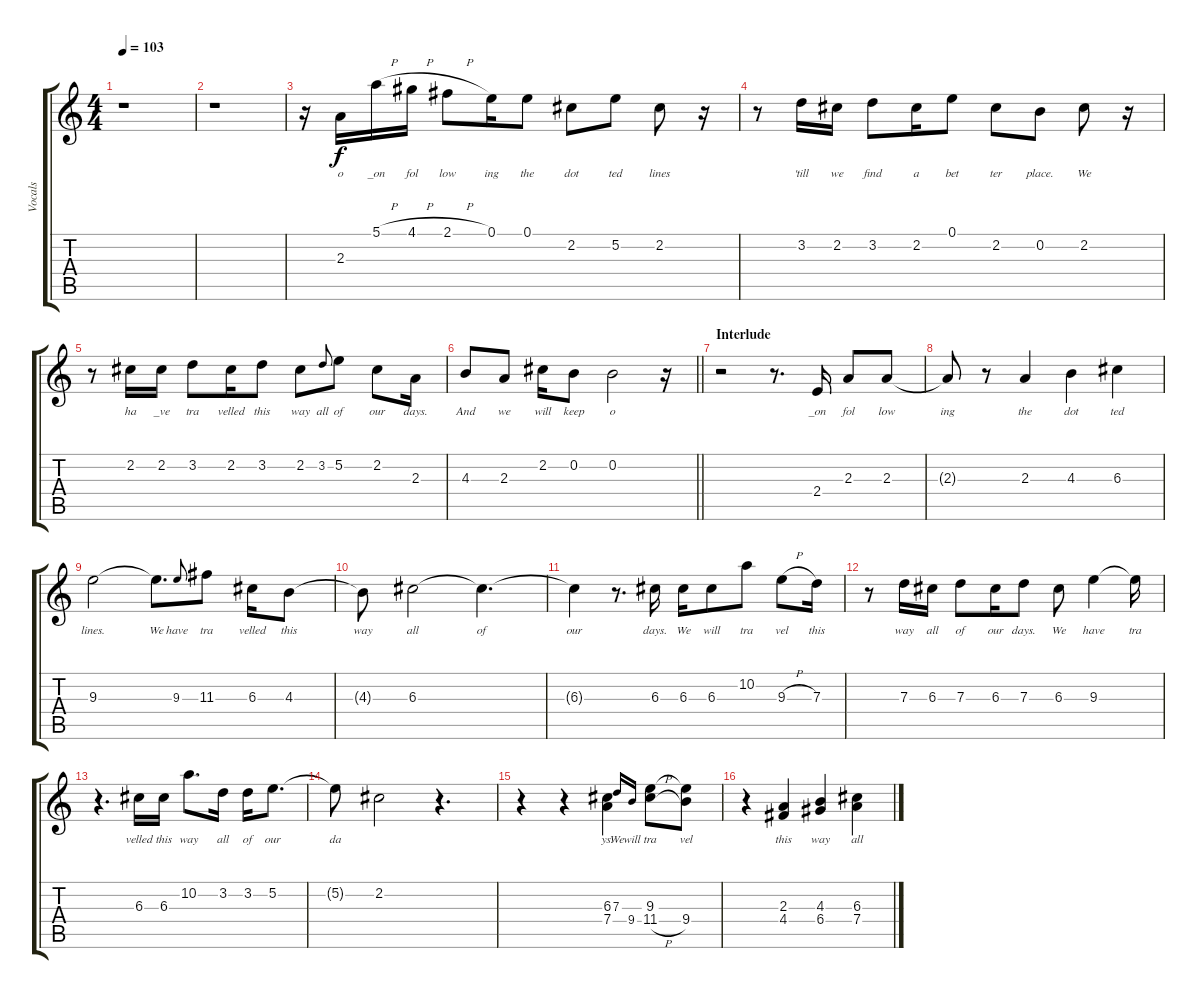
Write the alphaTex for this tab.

\track ("Vocals" "Vocals") {instrument acousticguitarsteel}
\staff {score tabs}
\tuning (E4 B3 G3 D3 A2 E2) {hide}
\ts (4 4)
\tempo 103
\clef g2
\ks c
r.1{dy f} |
r.1 |
r.16 2.3.16{lyrics (0 "o") lyrics (1 "") lyrics (2 "") lyrics (3 "") lyrics (4 "")} 5.1{h}.16{lyrics (0 "_on") lyrics (1 "") lyrics (2 "") lyrics (3 "") lyrics (4 "")} 4.1{h}.16{lyrics (0 "fol") lyrics (1 "") lyrics (2 "") lyrics (3 "") lyrics (4 "")} 2.1{h}.8{lyrics (0 "low") lyrics (1 "") lyrics (2 "") lyrics (3 "") lyrics (4 "")} 0.1.16{lyrics (0 "ing") lyrics (1 "") lyrics (2 "") lyrics (3 "") lyrics (4 "")} 0.1.8{lyrics (0 "the") lyrics (1 "") lyrics (2 "") lyrics (3 "") lyrics (4 "")} 2.2.8{lyrics (0 "dot") lyrics (1 "") lyrics (2 "") lyrics (3 "") lyrics (4 "")} 5.2.8{lyrics (0 "ted") lyrics (1 "") lyrics (2 "") lyrics (3 "") lyrics (4 "")} 2.2.8{lyrics (0 "lines") lyrics (1 "") lyrics (2 "") lyrics (3 "") lyrics (4 "")} r.16 |
r.8 3.2.16{lyrics (0 "'till") lyrics (1 "") lyrics (2 "") lyrics (3 "") lyrics (4 "")} 2.2.16{lyrics (0 "we") lyrics (1 "") lyrics (2 "") lyrics (3 "") lyrics (4 "")} 3.2.8{lyrics (0 "find") lyrics (1 "") lyrics (2 "") lyrics (3 "") lyrics (4 "")} 2.2.16{lyrics (0 "a") lyrics (1 "") lyrics (2 "") lyrics (3 "") lyrics (4 "")} 0.1.8{lyrics (0 "bet") lyrics (1 "") lyrics (2 "") lyrics (3 "") lyrics (4 "")} 2.2.8{lyrics (0 "ter") lyrics (1 "") lyrics (2 "") lyrics (3 "") lyrics (4 "")} 0.2.8{lyrics (0 "place.") lyrics (1 "") lyrics (2 "") lyrics (3 "") lyrics (4 "")} 2.2.8{lyrics (0 "We") lyrics (1 "") lyrics (2 "") lyrics (3 "") lyrics (4 "")} r.16 |
r.8 2.2.16{lyrics (0 "ha") lyrics (1 "") lyrics (2 "") lyrics (3 "") lyrics (4 "")} 2.2.16{lyrics (0 "_ve") lyrics (1 "") lyrics (2 "") lyrics (3 "") lyrics (4 "")} 3.2.8{lyrics (0 "tra") lyrics (1 "") lyrics (2 "") lyrics (3 "") lyrics (4 "")} 2.2.16{lyrics (0 "velled") lyrics (1 "") lyrics (2 "") lyrics (3 "") lyrics (4 "")} 3.2.8{lyrics (0 "this") lyrics (1 "") lyrics (2 "") lyrics (3 "") lyrics (4 "")} 2.2.8{lyrics (0 "way") lyrics (1 "") lyrics (2 "") lyrics (3 "") lyrics (4 "")} 3.2.8{lyrics (0 "all") lyrics (1 "") lyrics (2 "") lyrics (3 "") lyrics (4 "") gr onbeat} 5.2.8{lyrics (0 "of") lyrics (1 "") lyrics (2 "") lyrics (3 "") lyrics (4 "")} 2.2.8{lyrics (0 "our") lyrics (1 "") lyrics (2 "") lyrics (3 "") lyrics (4 "")} 2.3.16{lyrics (0 "days.") lyrics (1 "") lyrics (2 "") lyrics (3 "") lyrics (4 "")} |
\barLineRight lightlight
4.3.8{lyrics (0 "And") lyrics (1 "") lyrics (2 "") lyrics (3 "") lyrics (4 "")} 2.3.8{lyrics (0 "we") lyrics (1 "") lyrics (2 "") lyrics (3 "") lyrics (4 "")} 2.2.16{lyrics (0 "will") lyrics (1 "") lyrics (2 "") lyrics (3 "") lyrics (4 "")} 0.2.8{lyrics (0 "keep") lyrics (1 "") lyrics (2 "") lyrics (3 "") lyrics (4 "")} 0.2.2{lyrics (0 "o") lyrics (1 "") lyrics (2 "") lyrics (3 "") lyrics (4 "")} r.16 |
\section ("" "Interlude")
r.2 r.8{d} 2.4.16{lyrics (0 "_on") lyrics (1 "") lyrics (2 "") lyrics (3 "") lyrics (4 "")} 2.3.8{lyrics (0 "fol") lyrics (1 "") lyrics (2 "") lyrics (3 "") lyrics (4 "")} 2.3.8{lyrics (0 "low") lyrics (1 "") lyrics (2 "") lyrics (3 "") lyrics (4 "")} |
2.3{t}.8{lyrics (0 "ing") lyrics (1 "") lyrics (2 "") lyrics (3 "") lyrics (4 "")} r.8 2.3.4{lyrics (0 "the") lyrics (1 "") lyrics (2 "") lyrics (3 "") lyrics (4 "")} 4.3.4{lyrics (0 "dot") lyrics (1 "") lyrics (2 "") lyrics (3 "") lyrics (4 "")} 6.3.4{lyrics (0 "ted") lyrics (1 "") lyrics (2 "") lyrics (3 "") lyrics (4 "")} |
9.3.2{lyrics (0 "lines.") lyrics (1 "") lyrics (2 "") lyrics (3 "") lyrics (4 "")} 9.3{t}.8{d lyrics (0 "We") lyrics (1 "") lyrics (2 "") lyrics (3 "") lyrics (4 "")} 9.3.8{lyrics (0 "have") lyrics (1 "") lyrics (2 "") lyrics (3 "") lyrics (4 "") gr onbeat} 11.3.8{lyrics (0 "tra") lyrics (1 "") lyrics (2 "") lyrics (3 "") lyrics (4 "")} 6.3.16{lyrics (0 "velled") lyrics (1 "") lyrics (2 "") lyrics (3 "") lyrics (4 "")} 4.3.8{lyrics (0 "this") lyrics (1 "") lyrics (2 "") lyrics (3 "") lyrics (4 "")} |
4.3{t}.8{lyrics (0 "way") lyrics (1 "") lyrics (2 "") lyrics (3 "") lyrics (4 "")} 6.3.2{lyrics (0 "all") lyrics (1 "") lyrics (2 "") lyrics (3 "") lyrics (4 "")} 6.3{t}.4{d lyrics (0 "of") lyrics (1 "") lyrics (2 "") lyrics (3 "") lyrics (4 "")} |
6.3{t}.4{lyrics (0 "our") lyrics (1 "") lyrics (2 "") lyrics (3 "") lyrics (4 "")} r.8{d} 6.3.16{lyrics (0 "days.") lyrics (1 "") lyrics (2 "") lyrics (3 "") lyrics (4 "")} 6.3.16{lyrics (0 "We") lyrics (1 "") lyrics (2 "") lyrics (3 "") lyrics (4 "")} 6.3.8{lyrics (0 "will") lyrics (1 "") lyrics (2 "") lyrics (3 "") lyrics (4 "")} 10.2.8{lyrics (0 "tra") lyrics (1 "") lyrics (2 "") lyrics (3 "") lyrics (4 "")} 9.3{h}.8{lyrics (0 "vel") lyrics (1 "") lyrics (2 "") lyrics (3 "") lyrics (4 "")} 7.3.16{lyrics (0 "this") lyrics (1 "") lyrics (2 "") lyrics (3 "") lyrics (4 "")} |
r.8 7.3.16{lyrics (0 "way") lyrics (1 "") lyrics (2 "") lyrics (3 "") lyrics (4 "")} 6.3.16{lyrics (0 "all") lyrics (1 "") lyrics (2 "") lyrics (3 "") lyrics (4 "")} 7.3.8{lyrics (0 "of") lyrics (1 "") lyrics (2 "") lyrics (3 "") lyrics (4 "")} 6.3.16{lyrics (0 "our") lyrics (1 "") lyrics (2 "") lyrics (3 "") lyrics (4 "")} 7.3.8{lyrics (0 "days.") lyrics (1 "") lyrics (2 "") lyrics (3 "") lyrics (4 "")} 6.3.8{lyrics (0 "We") lyrics (1 "") lyrics (2 "") lyrics (3 "") lyrics (4 "")} 9.3.4{lyrics (0 "have") lyrics (1 "") lyrics (2 "") lyrics (3 "") lyrics (4 "")} 9.3{t}.16{lyrics (0 "tra") lyrics (1 "") lyrics (2 "") lyrics (3 "") lyrics (4 "")} |
r.4{d} 6.3.16{lyrics (0 "velled") lyrics (1 "") lyrics (2 "") lyrics (3 "") lyrics (4 "")} 6.3.16{lyrics (0 "this") lyrics (1 "") lyrics (2 "") lyrics (3 "") lyrics (4 "")} 10.2.8{d lyrics (0 "way") lyrics (1 "") lyrics (2 "") lyrics (3 "") lyrics (4 "")} 3.2.16{lyrics (0 "all") lyrics (1 "") lyrics (2 "") lyrics (3 "") lyrics (4 "")} 3.2.16{lyrics (0 "of") lyrics (1 "") lyrics (2 "") lyrics (3 "") lyrics (4 "")} 5.2.8{d lyrics (0 "our") lyrics (1 "") lyrics (2 "") lyrics (3 "") lyrics (4 "")} |
5.2{t}.8{lyrics (0 "da") lyrics (1 "") lyrics (2 "") lyrics (3 "") lyrics (4 "")} 2.2.2{lyrics (0 "") lyrics (1 "") lyrics (2 "") lyrics (3 "") lyrics (4 "")} r.4{d} |
r.4 r.4 (6.3 7.4).4{lyrics (0 "ys.") lyrics (1 "") lyrics (2 "") lyrics (3 "") lyrics (4 "")} 7.3.16{lyrics (0 "We") lyrics (1 "") lyrics (2 "") lyrics (3 "") lyrics (4 "") gr onbeat} 9.4.16{lyrics (0 "will") lyrics (1 "") lyrics (2 "") lyrics (3 "") lyrics (4 "") gr onbeat} (9.3 11.4{h}).8{lyrics (0 "tra") lyrics (1 "") lyrics (2 "") lyrics (3 "") lyrics (4 "")} (9.3{t} 9.4).8{lyrics (0 "vel") lyrics (1 "") lyrics (2 "") lyrics (3 "") lyrics (4 "")} |
r.4 (2.3 4.4).4{lyrics (0 "this") lyrics (1 "") lyrics (2 "") lyrics (3 "") lyrics (4 "")} (4.3 6.4).4{lyrics (0 "way") lyrics (1 "") lyrics (2 "") lyrics (3 "") lyrics (4 "")} (6.3 7.4).4{lyrics (0 "all") lyrics (1 "") lyrics (2 "") lyrics (3 "") lyrics (4 "")}
